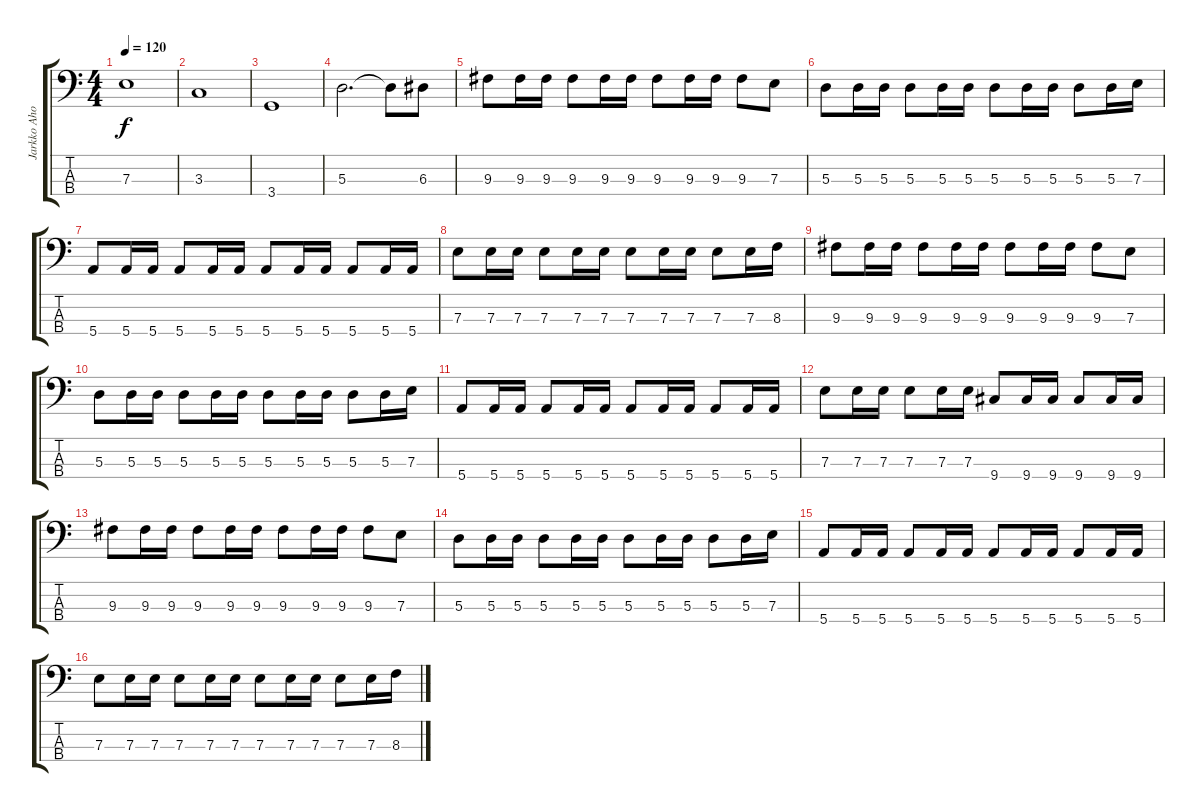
\track ("Jarkko Ahola (bass)" "Jarkko Aho") {instrument electricbasspick bank 75}
\staff {score tabs}
\tuning (G2 D2 A1 E1) {hide}
\ts (4 4)
\tempo 120
\clef f4
\ks c
7.3.1{dy f} |
3.3.1 |
3.4.1 |
5.3.2{d} 5.3{t}.8 6.3.8 |
9.3.8 9.3.16 9.3.16 9.3.8 9.3.16 9.3.16 9.3.8 9.3.16 9.3.16 9.3.8 7.3.8 |
5.3.8 5.3.16 5.3.16 5.3.8 5.3.16 5.3.16 5.3.8 5.3.16 5.3.16 5.3.8 5.3.16 7.3.16 |
5.4.8 5.4.16 5.4.16 5.4.8 5.4.16 5.4.16 5.4.8 5.4.16 5.4.16 5.4.8 5.4.16 5.4.16 |
7.3.8 7.3.16 7.3.16 7.3.8 7.3.16 7.3.16 7.3.8 7.3.16 7.3.16 7.3.8 7.3.16 8.3.16 |
9.3.8 9.3.16 9.3.16 9.3.8 9.3.16 9.3.16 9.3.8 9.3.16 9.3.16 9.3.8 7.3.8 |
5.3.8 5.3.16 5.3.16 5.3.8 5.3.16 5.3.16 5.3.8 5.3.16 5.3.16 5.3.8 5.3.16 7.3.16 |
5.4.8 5.4.16 5.4.16 5.4.8 5.4.16 5.4.16 5.4.8 5.4.16 5.4.16 5.4.8 5.4.16 5.4.16 |
7.3.8 7.3.16 7.3.16 7.3.8 7.3.16 7.3.16 9.4.8 9.4.16 9.4.16 9.4.8 9.4.16 9.4.16 |
9.3.8 9.3.16 9.3.16 9.3.8 9.3.16 9.3.16 9.3.8 9.3.16 9.3.16 9.3.8 7.3.8 |
5.3.8 5.3.16 5.3.16 5.3.8 5.3.16 5.3.16 5.3.8 5.3.16 5.3.16 5.3.8 5.3.16 7.3.16 |
5.4.8 5.4.16 5.4.16 5.4.8 5.4.16 5.4.16 5.4.8 5.4.16 5.4.16 5.4.8 5.4.16 5.4.16 |
7.3.8 7.3.16 7.3.16 7.3.8 7.3.16 7.3.16 7.3.8 7.3.16 7.3.16 7.3.8 7.3.16 8.3.16
